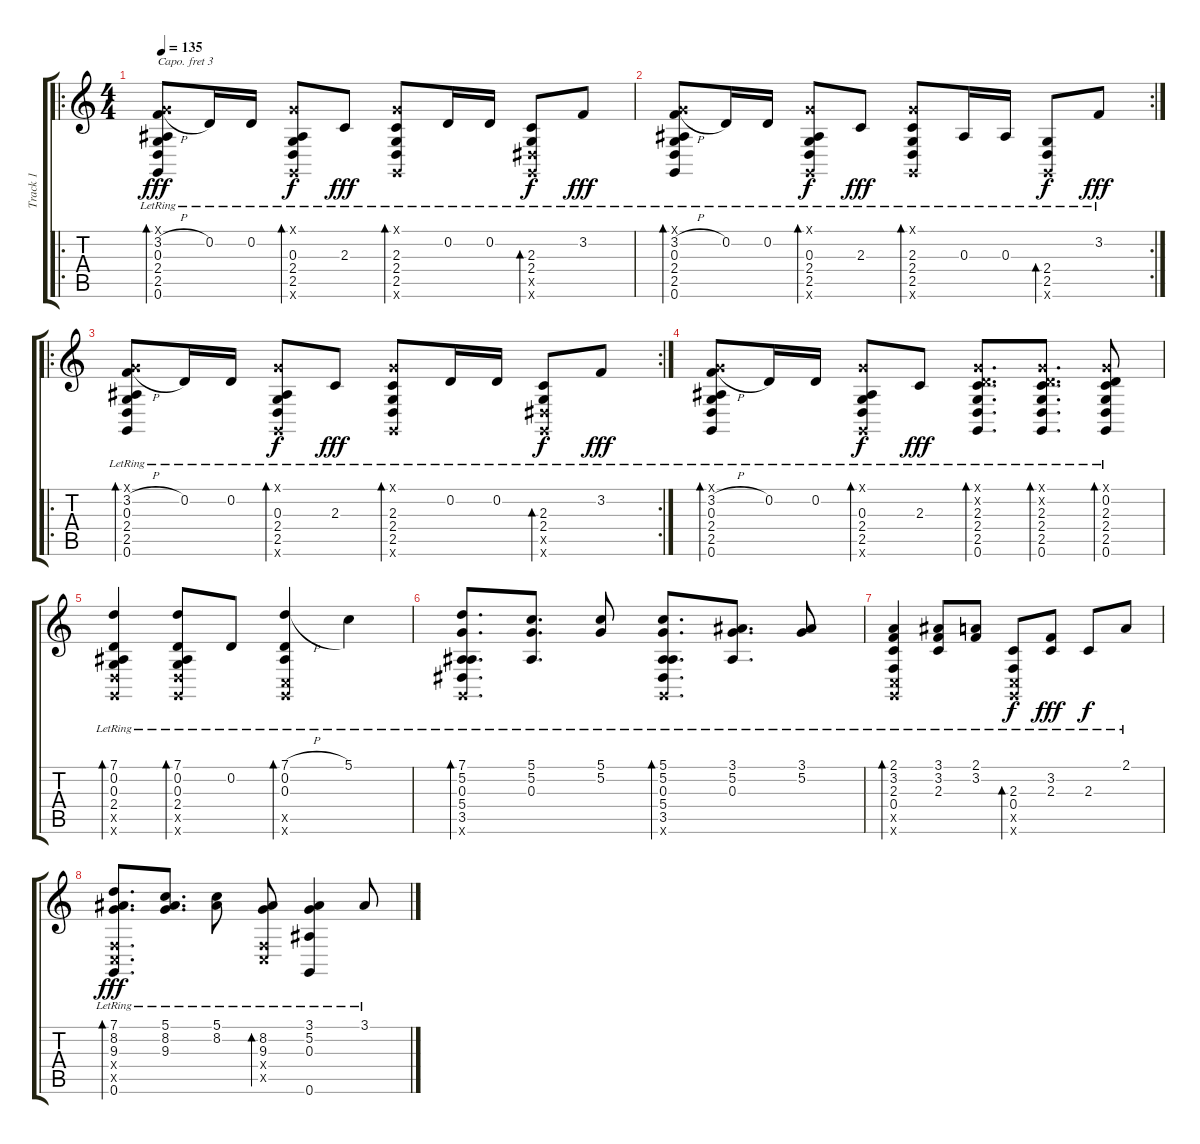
\track ("Track 1" "Track 1") {instrument brightacousticpiano}
\staff {score tabs}
\capo 3
\tuning (E4 B3 G3 D3 A2 E2) {hide}
\ro
\ts (4 4)
\tempo 135
\clef g2
\ks c
(0.1{x} 3.2{h lr} 0.3{lr} 2.4{lr} 2.5{lr} 0.6{lr}).8{bd 60 dy fff} 0.2{lr}.16 0.2{lr}.16 (0.1{x} 0.3{lr} 2.4{lr} 2.5{lr} 0.6{x}).8{bd 60 dy f} 2.3{lr}.8{dy fff} (0.1{x} 2.3{lr} 2.4{lr} 2.5{lr} 0.6{x}).8{bd 60} 0.2{lr}.16 0.2{lr}.16 (2.3{lr} 2.4{lr} 3.5{x} 0.6{x}).8{bd 60 dy f} 3.2{lr}.8{dy fff} |
\rc 2
(0.1{x} 3.2{h lr} 0.3{lr} 2.4{lr} 2.5{lr} 0.6{lr}).8{bd 60} 0.2{lr}.16 0.2{lr}.16 (0.1{x} 0.3{lr} 2.4{lr} 2.5{lr} 0.6{x}).8{bd 60 dy f} 2.3{lr}.8{dy fff} (0.1{x} 2.3{lr} 2.4{lr} 2.5{lr} 0.6{x}).8{bd 60} 0.3{lr}.16 0.3{lr}.16 (2.4{lr} 2.5{lr} 0.6{x}).8{bd 60 dy f} 3.2{lr}.8{dy fff} |
\ro
\rc 2
(0.1{x} 3.2{h lr} 0.3{lr} 2.4{lr} 2.5{lr} 0.6{lr}).8{bd 60} 0.2{lr}.16 0.2{lr}.16 (0.1{x} 0.3{lr} 2.4{lr} 2.5{lr} 0.6{x}).8{bd 60 dy f} 2.3{lr}.8{dy fff} (0.1{x} 2.3{lr} 2.4{lr} 2.5{lr} 0.6{x}).8{bd 60} 0.2{lr}.16 0.2{lr}.16 (2.3{lr} 2.4{lr} 3.5{x} 0.6{x}).8{bd 60 dy f} 3.2{lr}.8{dy fff} |
(0.1{x} 3.2{h lr} 0.3{lr} 2.4{lr} 2.5{lr} 0.6{lr}).8{bd 60} 0.2{lr}.16 0.2{lr}.16 (0.1{x} 0.3{lr} 2.4{lr} 2.5{lr} 0.6{x}).8{bd 60 dy f} 2.3{lr}.8{dy fff} (0.1{x} 0.2{x} 2.3{lr} 2.4{lr} 2.5{lr} 0.6{lr}).8{d bd 60} (0.1{x} 0.2{x} 2.3{lr} 2.4{lr} 2.5{lr} 0.6{lr}).8{d bd 60} (0.1{x} 0.2{lr} 2.3{lr} 2.4{lr} 2.5{lr} 0.6{lr}).8{bd 60} |
(7.1{lr} 0.2{lr} 0.3{lr} 2.4{lr} 2.5{x} 0.6{x}).4{bd 60} (7.1{lr} 0.2{lr} 0.3{lr} 2.4{lr} 2.5{x} 0.6{x}).8{bd 60} 0.2{lr}.8 (7.1{h lr} 0.2{lr} 0.3{lr} 0.5{x} 0.6{x}).4{bd 60} 5.1{lr}.4 |
(7.1{lr} 5.2{lr} 0.3{lr} 5.4{lr} 3.5{lr} 0.6{x}).8{d bd 60} (5.1{lr} 5.2{lr} 0.3{lr}).8{d} (5.1{lr} 5.2{lr}).8 (5.1{lr} 5.2{lr} 0.3{lr} 5.4{lr} 3.5{lr} 0.6{x}).8{d bd 60} (3.1{lr} 5.2{lr} 0.3{lr}).8{d} (3.1{lr} 5.2{lr}).8 |
(2.1{lr} 3.2{lr} 2.3{lr} 0.4{lr} 0.5{x} 0.6{x}).4{bd 60} (3.1{lr} 3.2{lr} 2.3{lr}).8 (2.1{lr} 3.2{lr}).8 (2.3{lr} 0.4{lr} 0.5{x} 0.6{x}).8{bd 60 dy f} (3.2{lr} 2.3{lr}).8{dy fff} 2.3{lr}.8{dy f} 2.1{lr}.8 |
(7.1{lr} 8.2{lr} 9.3{lr} 0.4{x} 0.5{x} 0.6{lr}).8{d bd 60 dy fff} (5.1{lr} 8.2{lr} 9.3{lr}).8{d} (5.1{lr} 8.2{lr}).8 (8.2{lr} 9.3{lr} 0.4{x} 0.5{x}).8{bd 60} (3.1{lr} 5.2{lr} 0.3{lr} 0.6{lr}).4 3.1{lr}.8
